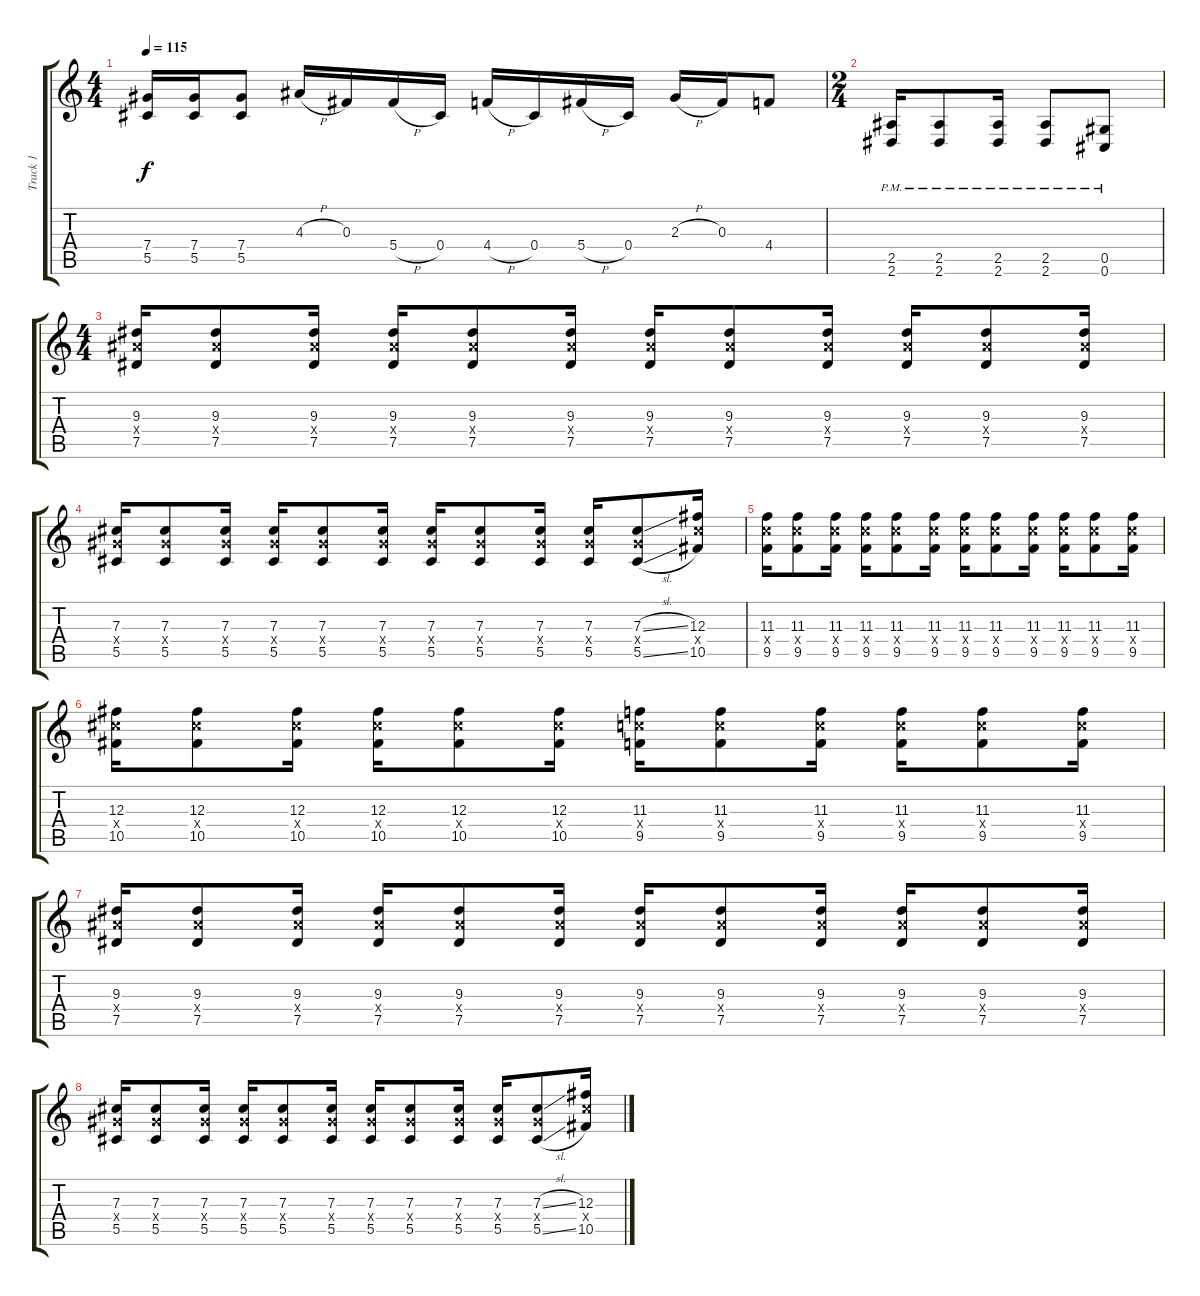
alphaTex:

\track ("Track 1" "Track 1") {instrument distortionguitar}
\staff {score tabs}
\tuning (Eb4 Bb3 Gb3 Db3 Ab2 Db2) {hide}
\ts (4 4)
\tempo 115
\clef g2
\ks c
(7.4{t} 5.5{t}).16{dy f} (7.4 5.5).16 (7.4 5.5).8 4.3{h}.16 0.3.16 5.4{h}.16 0.4.16 4.4{h}.16 0.4.16 5.4{h}.16 0.4.16 2.3{h}.16 0.3.16 4.4.8 |
\ts (2 4)
(2.5{pm} 2.6{pm}).16 (2.5{pm} 2.6{pm}).8 (2.5{pm} 2.6{pm}).16 (2.5{pm} 2.6{pm}).8 (0.5{pm} 0.6{pm}).8 |
\ts (4 4)
(9.3 9.4{x} 7.5).16 (9.3 9.4{x} 7.5).8 (9.3 9.4{x} 7.5).16 (9.3 9.4{x} 7.5).16 (9.3 9.4{x} 7.5).8 (9.3 9.4{x} 7.5).16 (9.3 9.4{x} 7.5).16 (9.3 9.4{x} 7.5).8 (9.3 9.4{x} 7.5).16 (9.3 9.4{x} 7.5).16 (9.3 9.4{x} 7.5).8 (9.3 9.4{x} 7.5).16 |
(7.3 7.4{x} 5.5).16 (7.3 7.4{x} 5.5).8 (7.3 7.4{x} 5.5).16 (7.3 7.4{x} 5.5).16 (7.3 7.4{x} 5.5).8 (7.3 7.4{x} 5.5).16 (7.3 7.4{x} 5.5).16 (7.3 7.4{x} 5.5).8 (7.3 7.4{x} 5.5).16 (7.3 7.4{x} 5.5).16 (7.3{sl} 7.4{x} 5.5{sl}).8 (12.3 12.4{x} 10.5).16 |
(11.3 11.4{x} 9.5).16 (11.3 11.4{x} 9.5).8 (11.3 11.4{x} 9.5).16 (11.3 11.4{x} 9.5).16 (11.3 11.4{x} 9.5).8 (11.3 11.4{x} 9.5).16 (11.3 11.4{x} 9.5).16 (11.3 11.4{x} 9.5).8 (11.3 11.4{x} 9.5).16 (11.3 11.4{x} 9.5).16 (11.3 11.4{x} 9.5).8 (11.3 11.4{x} 9.5).16 |
(12.3 12.4{x} 10.5).16 (12.3 12.4{x} 10.5).8 (12.3 12.4{x} 10.5).16 (12.3 12.4{x} 10.5).16 (12.3 12.4{x} 10.5).8 (12.3 12.4{x} 10.5).16 (11.3 11.4{x} 9.5).16 (11.3 11.4{x} 9.5).8 (11.3 11.4{x} 9.5).16 (11.3 11.4{x} 9.5).16 (11.3 11.4{x} 9.5).8 (11.3 11.4{x} 9.5).16 |
(9.3 9.4{x} 7.5).16 (9.3 9.4{x} 7.5).8 (9.3 9.4{x} 7.5).16 (9.3 9.4{x} 7.5).16 (9.3 9.4{x} 7.5).8 (9.3 9.4{x} 7.5).16 (9.3 9.4{x} 7.5).16 (9.3 9.4{x} 7.5).8 (9.3 9.4{x} 7.5).16 (9.3 9.4{x} 7.5).16 (9.3 9.4{x} 7.5).8 (9.3 9.4{x} 7.5).16 |
(7.3 7.4{x} 5.5).16 (7.3 7.4{x} 5.5).8 (7.3 7.4{x} 5.5).16 (7.3 7.4{x} 5.5).16 (7.3 7.4{x} 5.5).8 (7.3 7.4{x} 5.5).16 (7.3 7.4{x} 5.5).16 (7.3 7.4{x} 5.5).8 (7.3 7.4{x} 5.5).16 (7.3 7.4{x} 5.5).16 (7.3{sl} 7.4{x} 5.5{sl}).8 (12.3 12.4{x} 10.5).16
